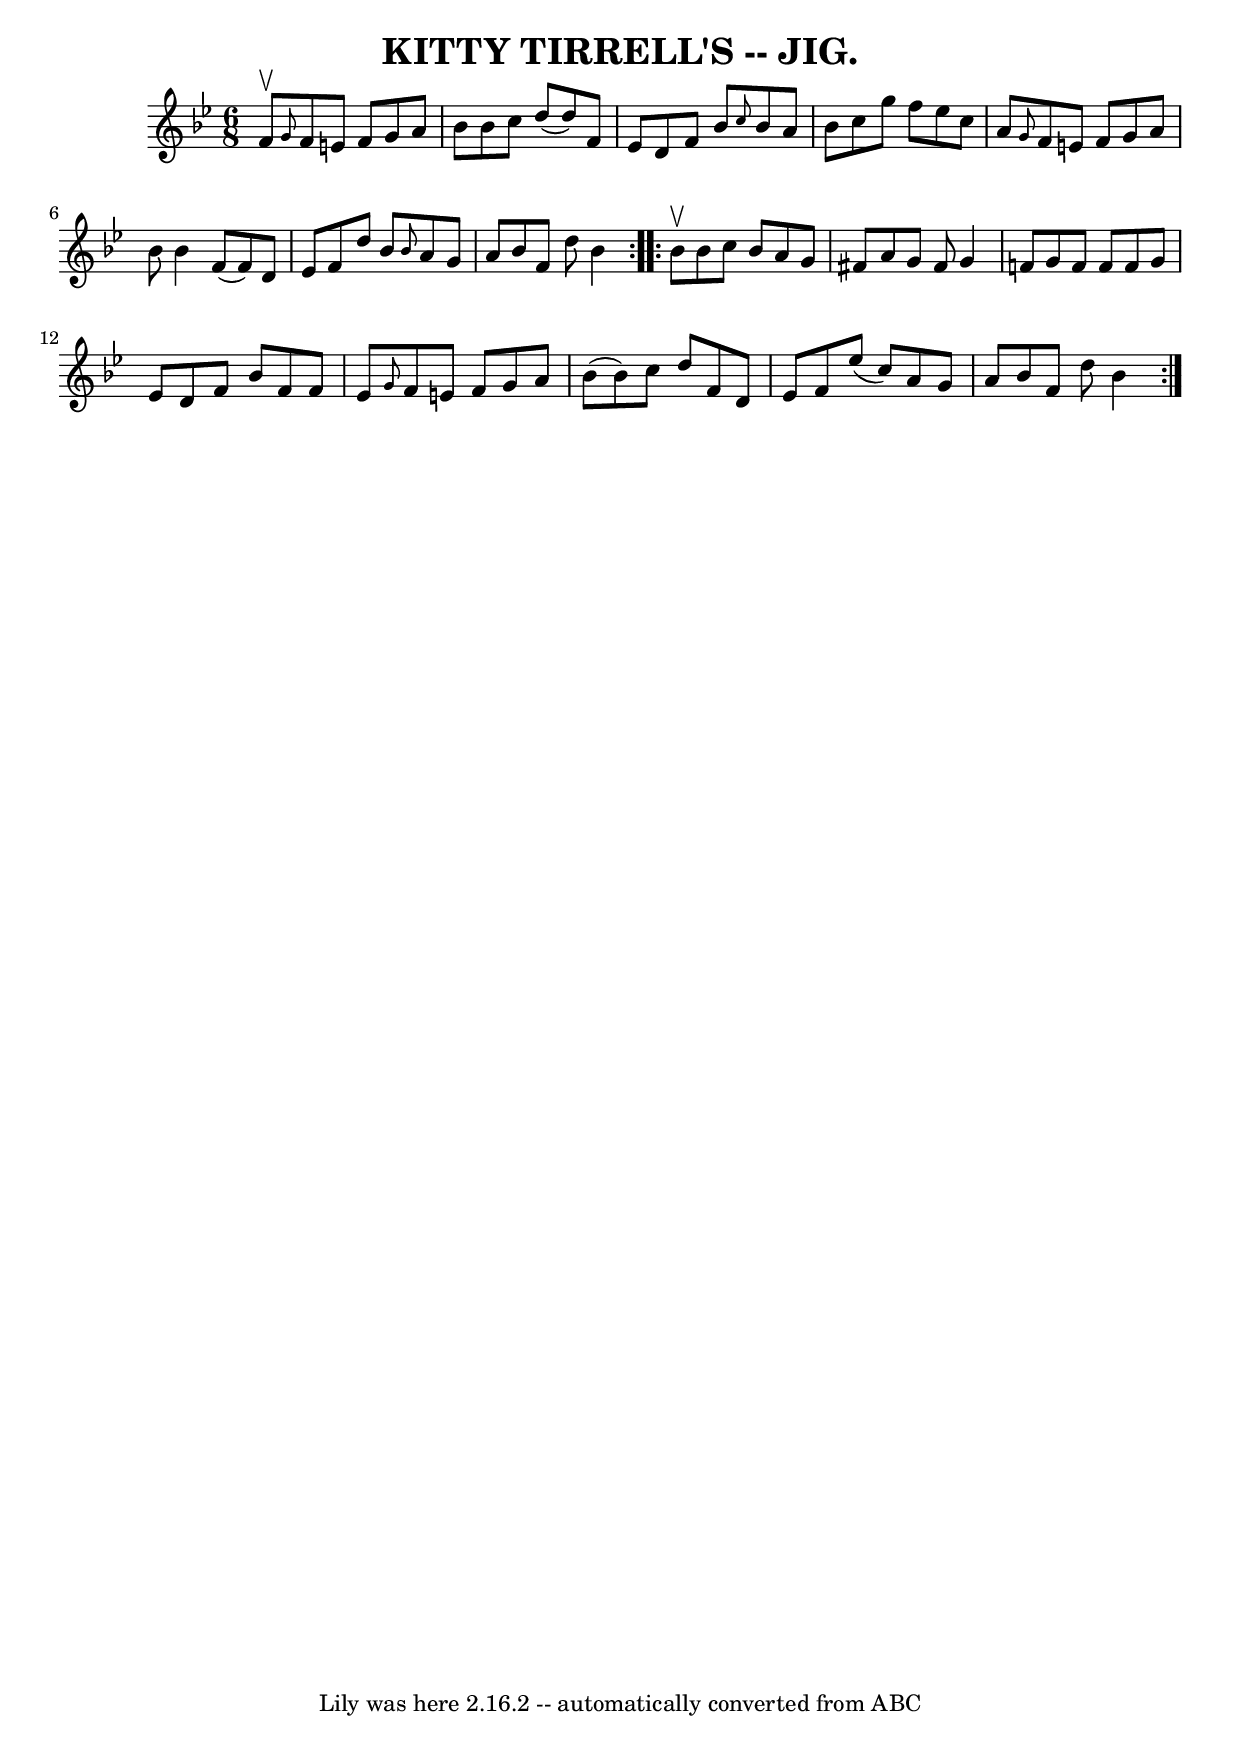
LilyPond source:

\version "2.16.2"
\include "Mammoth.ily"
\header {
  %% book = "Coles pg. 64.2"
  crossRefNumber = "22"
  footnotes = ""
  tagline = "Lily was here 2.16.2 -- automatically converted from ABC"
  title = "KITTY TIRRELL'S -- JIG."

}
voicedefault =  {



  \repeat volta 2 {

    \time 6/8      \key bes \major f'8^\upbow  |
    \grace { g'8  
	   } f'8         e'8 f'8 g'8 a'8 bes'8   |
    bes'8 c''8 d''8 (d''8) f'8 ees'8  |
    d'8 f'8 bes'8  \grace { c''8  
			  } bes'8       a'8 bes'8   |
    c''8 g''8 f''8 ees''8 c''8 a'8   |
    \grace { g'8   	   } f'8 e'8 f'8 g'8 a'8 bes'8    |
    bes'4 f'8 (f'8) d'8 ees'8  |
    f'8 d''8    
    bes'8  \grace { bes'8   		  } a'8 g'8 a'8   |
    bes'8 f'8    
    d''8 bes'4  
  }     
  \repeat volta 2 {     bes'8^\upbow  |
    bes'8 c''8      bes'8 a'8 g'8 fis'8   |
    a'8 g'8 fis'8 g'4 f'!8   |
    g'8 f'8 f'8 f'8 g'8 ees'8  |
    d'8 f'8         bes'8 f'8 f'8 ees'8   |
    \grace { g'8  
	   } f'8 e'8         f'8 g'8 a'8 bes'8 ( |
    bes'8) c''8 d''8 f'8 d'8       ees'8   |
    f'8 ees''8 (c''8) a'8 g'8 a'8  |
    
    bes'8 f'8 d''8 bes'4  
  }   

}

\score{
  <<

    \context Staff="default"
    {
      \voicedefault 
      
    }

  >>
  \layout {
    
  }
  \midi {
  }

}
